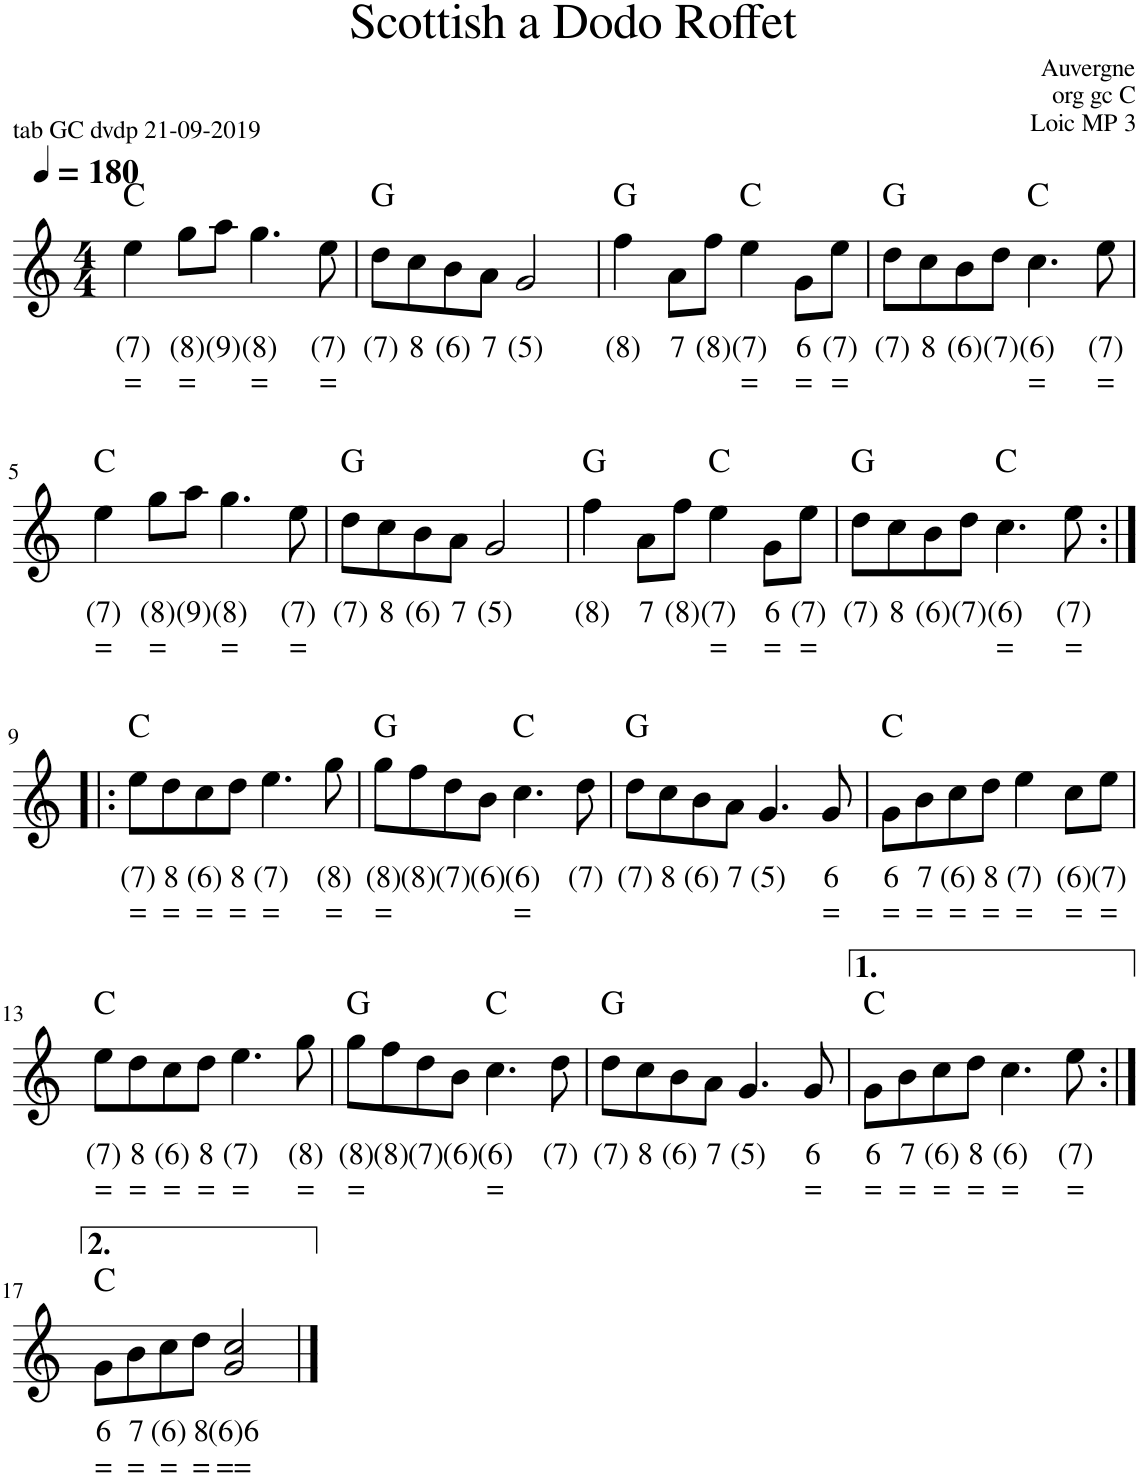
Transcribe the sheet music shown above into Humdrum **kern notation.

**kern	**text	**text	**harte
*part1	*part1	*part1	*part1
*staff1	*staff1	*staff1	*
*I"Stem	*	*	*
*I'Stm.	*	*	*
*clefG2	*	*	*
*k[]	*	*	*
*M4/4	*	*	*
*MM180	*	*	*
=1	=1	=1	=1
!	!LO:LY:b	!LO:LY:b	!
4ee\	(7)	=	C:maj
!	!LO:LY:b	!LO:LY:b	!
8gg\L	(8)	=	.
!	!LO:LY:b	!	!
8aa\J	(9)	.	.
!	!LO:LY:b	!LO:LY:b	!
4.gg\	(8)	=	.
!	!LO:LY:b	!LO:LY:b	!
8ee\	(7)	=	.
=2	=2	=2	=2
!	!LO:LY:b	!	!
8dd\L	(7)	.	G:maj
!	!LO:LY:b	!	!
8cc\	8	.	.
!	!LO:LY:b	!	!
8b\	(6)	.	.
!	!LO:LY:b	!	!
8a\J	7	.	.
!	!LO:LY:b	!	!
2g/	(5)	.	.
=3	=3	=3	=3
!	!LO:LY:b	!	!
4ff\	(8)	.	G:maj
!	!LO:LY:b	!	!
8a\L	7	.	.
!	!LO:LY:b	!	!
8ff\J	(8)	.	.
!	!LO:LY:b	!LO:LY:b	!
4ee\	(7)	=	C:maj
!	!LO:LY:b	!LO:LY:b	!
8g\L	6	=	.
!	!LO:LY:b	!LO:LY:b	!
8ee\J	(7)	=	.
=4	=4	=4	=4
!	!LO:LY:b	!	!
8dd\L	(7)	.	G:maj
!	!LO:LY:b	!	!
8cc\	8	.	.
!	!LO:LY:b	!	!
8b\	(6)	.	.
!	!LO:LY:b	!	!
8dd\J	(7)	.	.
!	!LO:LY:b	!LO:LY:b	!
4.cc\	(6)	=	C:maj
!	!LO:LY:b	!LO:LY:b	!
8ee\	(7)	=	.
!!LO:LB:g=z
=5	=5	=5	=5
!	!LO:LY:b	!LO:LY:b	!
4ee\	(7)	=	C:maj
!	!LO:LY:b	!LO:LY:b	!
8gg\L	(8)	=	.
!	!LO:LY:b	!	!
8aa\J	(9)	.	.
!	!LO:LY:b	!LO:LY:b	!
4.gg\	(8)	=	.
!	!LO:LY:b	!LO:LY:b	!
8ee\	(7)	=	.
=6	=6	=6	=6
!	!LO:LY:b	!	!
8dd\L	(7)	.	G:maj
!	!LO:LY:b	!	!
8cc\	8	.	.
!	!LO:LY:b	!	!
8b\	(6)	.	.
!	!LO:LY:b	!	!
8a\J	7	.	.
!	!LO:LY:b	!	!
2g/	(5)	.	.
=7	=7	=7	=7
!	!LO:LY:b	!	!
4ff\	(8)	.	G:maj
!	!LO:LY:b	!	!
8a\L	7	.	.
!	!LO:LY:b	!	!
8ff\J	(8)	.	.
!	!LO:LY:b	!LO:LY:b	!
4ee\	(7)	=	C:maj
!	!LO:LY:b	!LO:LY:b	!
8g\L	6	=	.
!	!LO:LY:b	!LO:LY:b	!
8ee\J	(7)	=	.
=8	=8	=8	=8
!	!LO:LY:b	!	!
8dd\L	(7)	.	G:maj
!	!LO:LY:b	!	!
8cc\	8	.	.
!	!LO:LY:b	!	!
8b\	(6)	.	.
!	!LO:LY:b	!	!
8dd\J	(7)	.	.
!	!LO:LY:b	!LO:LY:b	!
4.cc\	(6)	=	C:maj
!	!LO:LY:b	!LO:LY:b	!
8ee\	(7)	=	.
!!LO:LB:g=z
=9:|!|:	=9:|!|:	=9:|!|:	=9:|!|:
!	!LO:LY:b	!LO:LY:b	!
8ee\L	(7)	=	C:maj
!	!LO:LY:b	!LO:LY:b	!
8dd\	8	=	.
!	!LO:LY:b	!LO:LY:b	!
8cc\	(6)	=	.
!	!LO:LY:b	!LO:LY:b	!
8dd\J	8	=	.
!	!LO:LY:b	!LO:LY:b	!
4.ee\	(7)	=	.
!	!LO:LY:b	!LO:LY:b	!
8gg\	(8)	=	.
=10	=10	=10	=10
!	!LO:LY:b	!LO:LY:b	!
8gg\L	(8)	=	G:maj
!	!LO:LY:b	!	!
8ff\	(8)	.	.
!	!LO:LY:b	!	!
8dd\	(7)	.	.
!	!LO:LY:b	!	!
8b\J	(6)	.	.
!	!LO:LY:b	!LO:LY:b	!
4.cc\	(6)	=	C:maj
!	!LO:LY:b	!	!
8dd\	(7)	.	.
=11	=11	=11	=11
!	!LO:LY:b	!	!
8dd\L	(7)	.	G:maj
!	!LO:LY:b	!	!
8cc\	8	.	.
!	!LO:LY:b	!	!
8b\	(6)	.	.
!	!LO:LY:b	!	!
8a\J	7	.	.
!	!LO:LY:b	!	!
4.g/	(5)	.	.
!	!LO:LY:b	!LO:LY:b	!
8g/	6	=	.
=12	=12	=12	=12
!	!LO:LY:b	!LO:LY:b	!
8g\L	6	=	C:maj
!	!LO:LY:b	!LO:LY:b	!
8b\	7	=	.
!	!LO:LY:b	!LO:LY:b	!
8cc\	(6)	=	.
!	!LO:LY:b	!LO:LY:b	!
8dd\J	8	=	.
!	!LO:LY:b	!LO:LY:b	!
4ee\	(7)	=	.
!	!LO:LY:b	!LO:LY:b	!
8cc\L	(6)	=	.
!	!LO:LY:b	!LO:LY:b	!
8ee\J	(7)	=	.
!!LO:LB:g=z
=13	=13	=13	=13
!	!LO:LY:b	!LO:LY:b	!
8ee\L	(7)	=	C:maj
!	!LO:LY:b	!LO:LY:b	!
8dd\	8	=	.
!	!LO:LY:b	!LO:LY:b	!
8cc\	(6)	=	.
!	!LO:LY:b	!LO:LY:b	!
8dd\J	8	=	.
!	!LO:LY:b	!LO:LY:b	!
4.ee\	(7)	=	.
!	!LO:LY:b	!LO:LY:b	!
8gg\	(8)	=	.
=14	=14	=14	=14
!	!LO:LY:b	!LO:LY:b	!
8gg\L	(8)	=	G:maj
!	!LO:LY:b	!	!
8ff\	(8)	.	.
!	!LO:LY:b	!	!
8dd\	(7)	.	.
!	!LO:LY:b	!	!
8b\J	(6)	.	.
!	!LO:LY:b	!LO:LY:b	!
4.cc\	(6)	=	C:maj
!	!LO:LY:b	!	!
8dd\	(7)	.	.
=15	=15	=15	=15
!	!LO:LY:b	!	!
8dd\L	(7)	.	G:maj
!	!LO:LY:b	!	!
8cc\	8	.	.
!	!LO:LY:b	!	!
8b\	(6)	.	.
!	!LO:LY:b	!	!
8a\J	7	.	.
!	!LO:LY:b	!	!
4.g/	(5)	.	.
!	!LO:LY:b	!LO:LY:b	!
8g/	6	=	.
=16	=16	=16	=16
!	!LO:LY:b	!LO:LY:b	!
8g\L	6	=	C:maj
!	!LO:LY:b	!LO:LY:b	!
8b\	7	=	.
!	!LO:LY:b	!LO:LY:b	!
8cc\	(6)	=	.
!	!LO:LY:b	!LO:LY:b	!
8dd\J	8	=	.
!	!LO:LY:b	!LO:LY:b	!
4.cc\	(6)	=	.
!	!LO:LY:b	!LO:LY:b	!
8ee\	(7)	=	.
!!LO:LB:g=z
=17:|!	=17:|!	=17:|!	=17:|!
!	!LO:LY:b	!LO:LY:b	!
8g\L	6	=	C:maj
!	!LO:LY:b	!LO:LY:b	!
8b\	7	=	.
!	!LO:LY:b	!LO:LY:b	!
8cc\	(6)	=	.
!	!LO:LY:b	!LO:LY:b	!
8dd\J	8	=	.
!	!LO:LY:b	!LO:LY:b	!
2g/ 2cc/	(6)6	==	.
==	==	==	==
*-	*-	*-	*-
